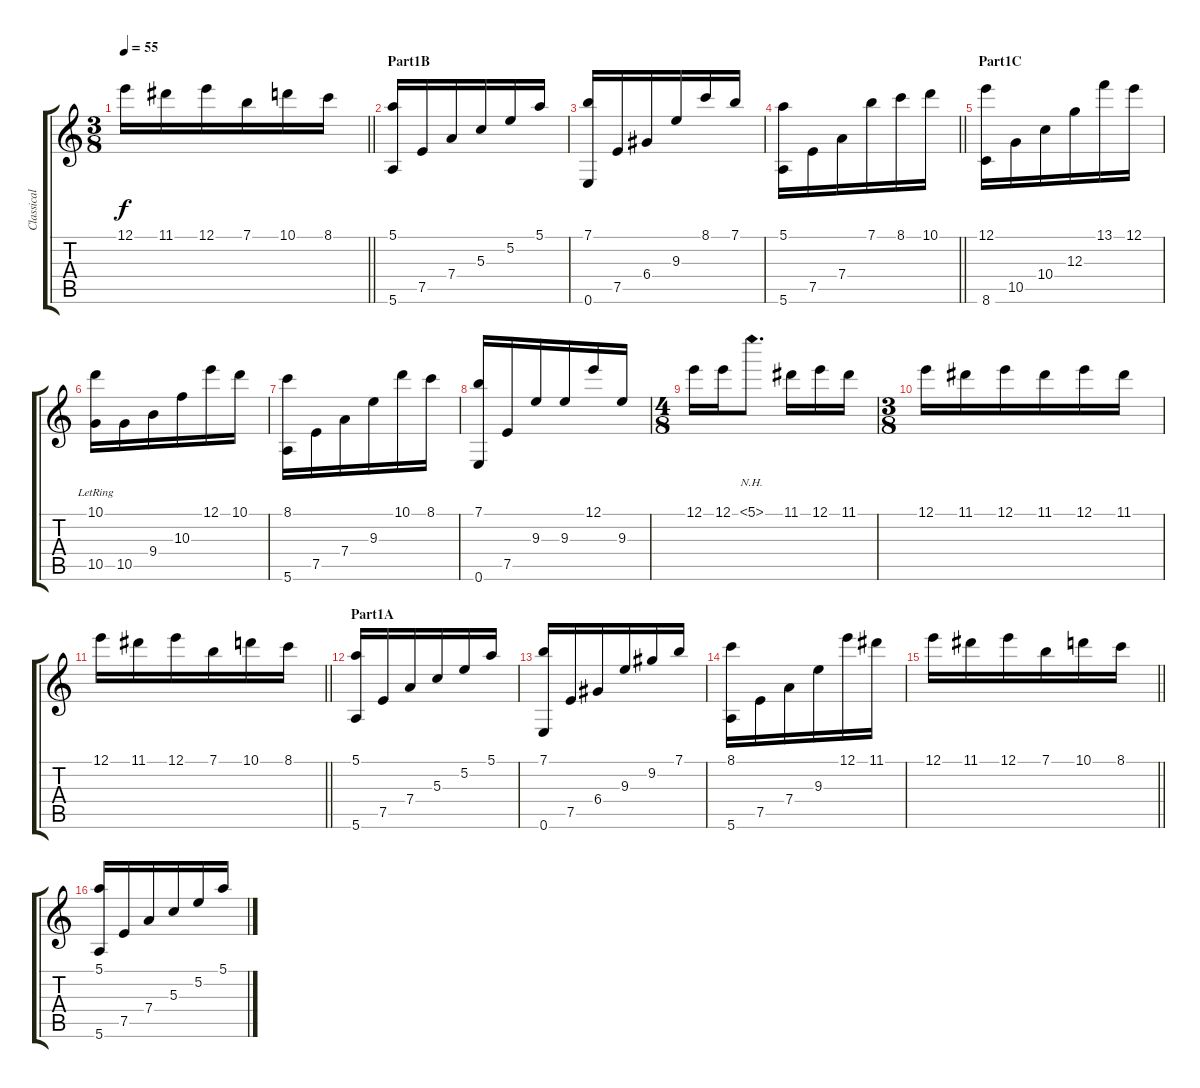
\track ("Classical Guitar" "Classical ") {instrument acousticguitarnylon}
\staff {score tabs}
\tuning (E4 B3 G3 D3 A2 E2) {hide}
\ts (3 8)
\tempo 55
\clef g2
\barLineRight lightlight
\ks c
12.1.16{dy f} 11.1.16 12.1.16 7.1.16 10.1.16 8.1.16 |
\section ("" "Part1B")
(5.1 5.6).16 7.5.16 7.4.16 5.3.16 5.2.16 5.1.16 |
(7.1 0.6).16 7.5.16 6.4.16 9.3.16 8.1.16 7.1.16 |
\barLineRight lightlight
(5.1 5.6).16 7.5.16 7.4.16 7.1.16 8.1.16 10.1.16 |
\section ("" "Part1C")
(12.1 8.6).16 10.5.16 10.4.16 12.3.16 13.1.16 12.1.16 |
(10.1 10.5{lr}).16 10.5.16 9.4.16 10.3.16 12.1.16 10.1.16 |
(8.1 5.6).16 7.5.16 7.4.16 9.3.16 10.1.16 8.1.16 |
(7.1 0.6).16 7.5.16 9.3.16 9.3.16 12.1.16 9.3.16 |
\ts (4 8)
12.1.16 12.1.16 5.1{nh}.8{d} 11.1.16 12.1.16 11.1.16 |
\ts (3 8)
12.1.16 11.1.16 12.1.16 11.1.16 12.1.16 11.1.16 |
\barLineRight lightlight
12.1.16 11.1.16 12.1.16 7.1.16 10.1.16 8.1.16 |
\section ("" "Part1A")
(5.1 5.6).16 7.5.16 7.4.16 5.3.16 5.2.16 5.1.16 |
(7.1 0.6).16 7.5.16 6.4.16 9.3.16 9.2.16 7.1.16 |
(8.1 5.6).16 7.5.16 7.4.16 9.3.16 12.1.16 11.1.16 |
\barLineRight lightlight
12.1.16 11.1.16 12.1.16 7.1.16 10.1.16 8.1.16 |
\section ("" "")
(5.1 5.6).16 7.5.16 7.4.16 5.3.16 5.2.16 5.1.16
